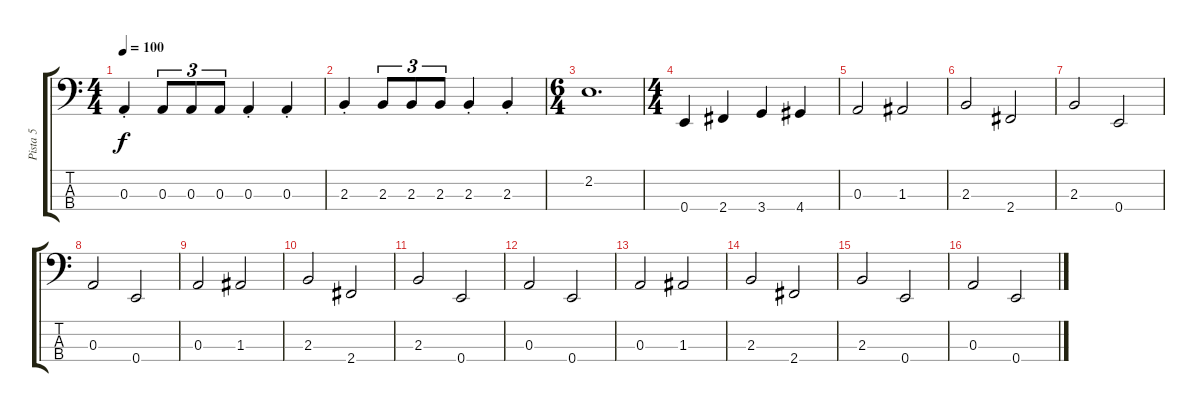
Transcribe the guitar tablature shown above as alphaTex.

\track ("Pista 5" "Pista 5") {instrument electricbassfinger}
\staff {score tabs}
\tuning (G2 D2 A1 E1) {hide}
\ts (4 4)
\tempo 100
\clef f4
\ks c
0.3{st}.4{dy f} 0.3.8{tu (3 2)} 0.3.8{tu (3 2)} 0.3.8{tu (3 2)} 0.3{st}.4 0.3{st}.4 |
2.3{st}.4 2.3.8{tu (3 2)} 2.3.8{tu (3 2)} 2.3.8{tu (3 2)} 2.3{st}.4 2.3{st}.4 |
\ts (6 4)
2.2.1{d} |
\ts (4 4)
0.4.4 2.4.4 3.4.4 4.4.4 |
0.3.2 1.3.2 |
2.3.2 2.4.2 |
2.3.2 0.4.2 |
0.3.2 0.4.2 |
0.3.2 1.3.2 |
2.3.2 2.4.2 |
2.3.2 0.4.2 |
0.3.2 0.4.2 |
0.3.2 1.3.2 |
2.3.2 2.4.2 |
2.3.2 0.4.2 |
0.3.2 0.4.2
